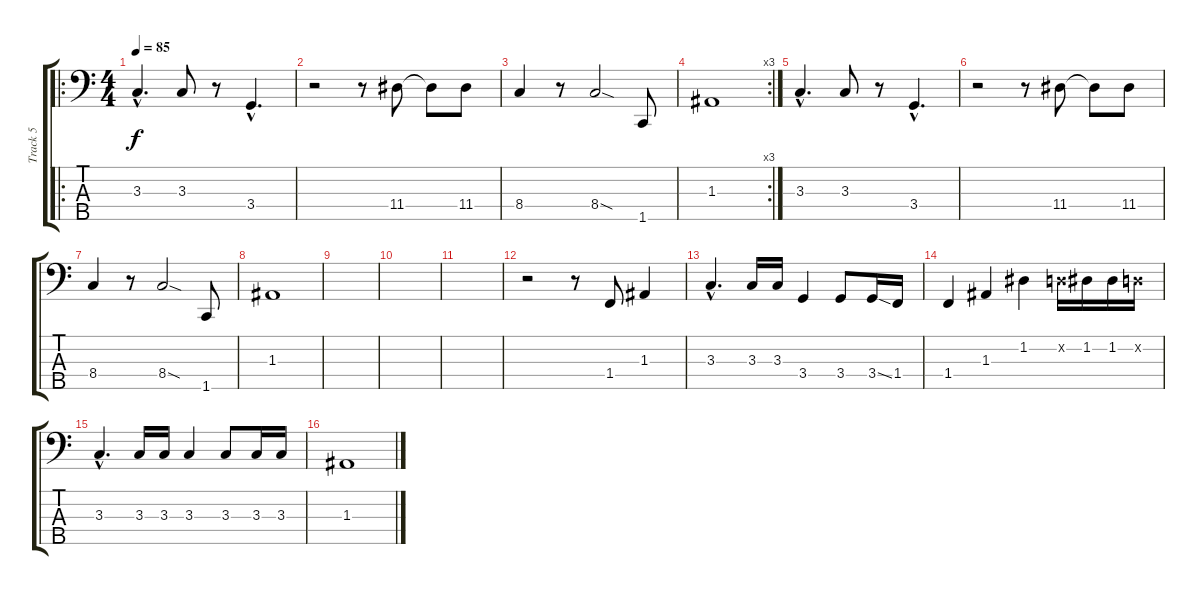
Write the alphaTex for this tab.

\track ("Track 5" "Track 5") {instrument electricbassfinger}
\staff {score tabs}
\tuning (G2 D2 A1 E1 B0) {hide}
\ro
\ts (4 4)
\tempo 85
\clef f4
\ks c
3.3{hac}.4{d dy f} 3.3.8 r.8 3.4{hac}.4{d} |
r.2 r.8 11.4.8 11.4{t}.8 11.4.8 |
8.4.4 r.8 8.4{sod}.2 1.5.8 |
\rc 3
1.3.1 |
3.3{hac}.4{d} 3.3.8 r.8 3.4{hac}.4{d} |
r.2 r.8 11.4.8 11.4{t}.8 11.4.8 |
8.4.4 r.8 8.4{sod}.2 1.5.8 |
1.3.1 |
|
|
|
r.2 r.8 1.4.8 1.3.4 |
3.3{hac}.4{d} 3.3.16 3.3.16 3.4.4 3.4.8 3.4{ss}.16 1.4.16 |
1.4.4 1.3.4 1.2.4 0.2{x}.16 1.2.16 1.2.16 0.2{x}.16 |
3.3{hac}.4{d} 3.3.16 3.3.16 3.3.4 3.3.8 3.3.16 3.3.16 |
1.3.1
